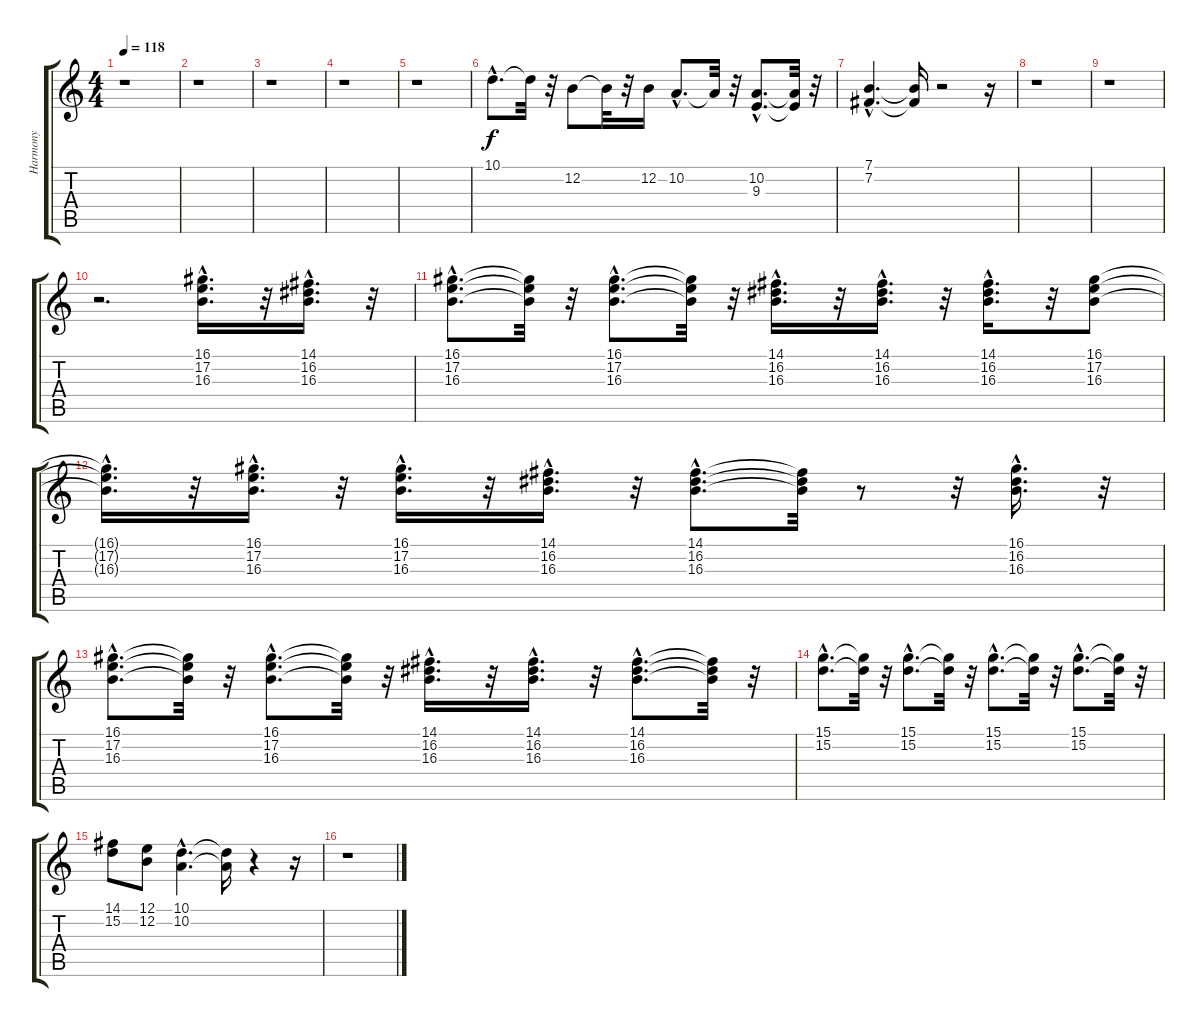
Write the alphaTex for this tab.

\track ("Harmony             " "Harmony   ") {instrument stringensemble1}
\staff {score tabs}
\tuning (E4 B3 G3 D3 A2 E2) {hide}
\ts (4 4)
\tempo 118
\clef g2
\ks c
r.1{dy f} |
r.1 |
r.1 |
r.1 |
r.1 |
10.1{hac}.8{d} 10.1{t}.32 r.32 12.2.8 12.2{t}.32 r.32 12.2.16 10.2{hac}.8{d} 10.2{t}.32 r.32 (10.2{hac} 9.3{hac}).8{d} (10.2{t} 9.3{t}).32 r.32 |
(7.1{hac} 7.2{hac}).4{d} (7.1{t} 7.2{t}).16 r.2 r.16 |
r.1 |
r.1 |
r.2{d} (16.1{hac} 17.2{hac} 16.3{hac}).16{d} r.32 (14.1{hac} 16.2{hac} 16.3{hac}).16{d} r.32 |
(16.1{hac} 17.2{hac} 16.3{hac}).8{d} (16.1{t} 17.2{t} 16.3{t}).32 r.32 (16.1{hac} 17.2{hac} 16.3{hac}).8{d} (16.1{t} 17.2{t} 16.3{t}).32 r.32 (14.1{hac} 16.2{hac} 16.3{hac}).16{d} r.32 (14.1{hac} 16.2{hac} 16.3{hac}).16{d} r.32 (14.1{hac} 16.2{hac} 16.3{hac}).16{d} r.32 (16.1 17.2 16.3).8 |
(16.1{hac t} 17.2{hac t} 16.3{hac t}).16{d} r.32 (16.1{hac} 17.2{hac} 16.3{hac}).16{d} r.32 (16.1{hac} 17.2{hac} 16.3{hac}).16{d} r.32 (14.1{hac} 16.2{hac} 16.3{hac}).16{d} r.32 (14.1{hac} 16.2{hac} 16.3{hac}).8{d} (14.1{t} 16.2{t} 16.3{t}).32 r.8 r.32 (16.1{hac} 16.2{hac} 16.3{hac}).16{d} r.32 |
(16.1{hac} 17.2{hac} 16.3{hac}).8{d} (16.1{t} 17.2{t} 16.3{t}).32 r.32 (16.1{hac} 17.2{hac} 16.3{hac}).8{d} (16.1{t} 17.2{t} 16.3{t}).32 r.32 (14.1{hac} 16.2{hac} 16.3{hac}).16{d} r.32 (14.1{hac} 16.2{hac} 16.3{hac}).16{d} r.32 (14.1{hac} 16.2{hac} 16.3{hac}).8{d} (14.1{t} 16.2{t} 16.3{t}).32 r.32 |
(15.1{hac} 15.2{hac}).8{d} (15.1{t} 15.2{t}).32 r.32 (15.1{hac} 15.2{hac}).8{d} (15.1{t} 15.2{t}).32 r.32 (15.1{hac} 15.2{hac}).8{d} (15.1{t} 15.2{t}).32 r.32 (15.1{hac} 15.2{hac}).8{d} (15.1{t} 15.2{t}).32 r.32 |
(14.1 15.2).8 (12.1 12.2).8 (10.1{hac} 10.2{hac}).4{d} (10.1{t} 10.2{t}).16 r.4 r.16 |
r.1
